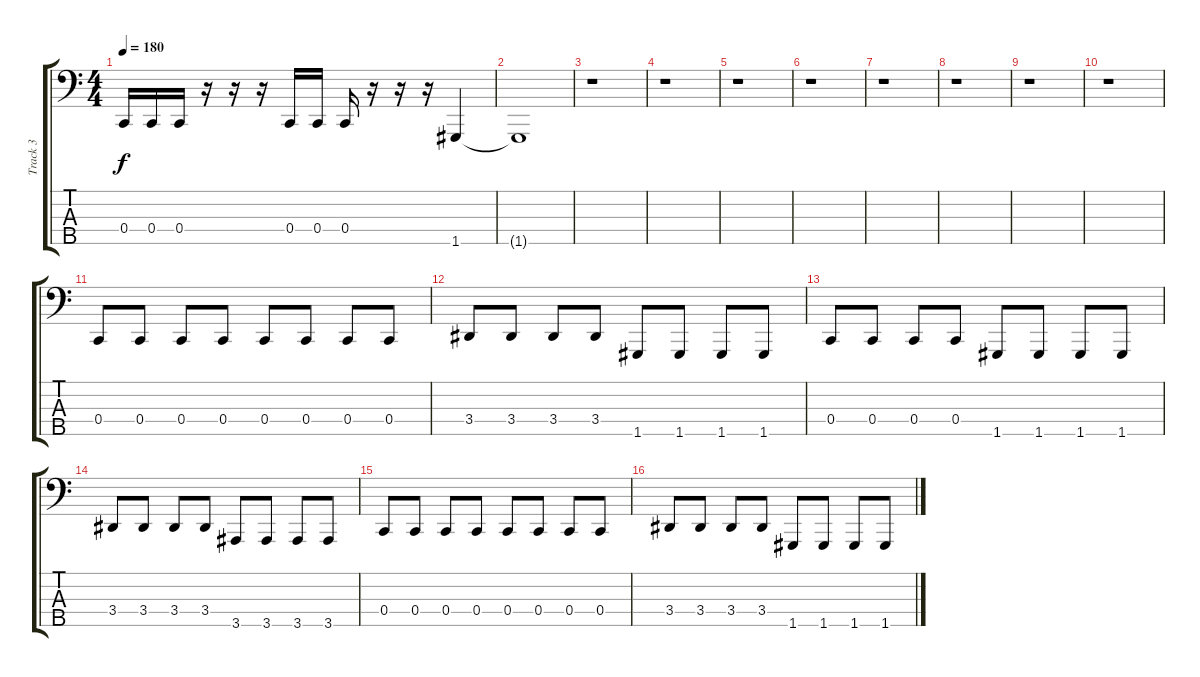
\track ("Track 3" "Track 3") {instrument electricbasspick}
\staff {score tabs}
\tuning (Eb2 Bb1 F1 C1 G0) {hide}
\ts (4 4)
\tempo 180
\clef f4
\ks c
0.4.16{dy f} 0.4.16 0.4.16 r.16 r.16 r.16 0.4.16 0.4.16 0.4.16 r.16 r.16 r.16 1.5.4 |
1.5{t}.1 |
r.1 |
r.1 |
r.1 |
r.1 |
r.1 |
r.1 |
r.1 |
r.1 |
0.4.8 0.4.8 0.4.8 0.4.8 0.4.8 0.4.8 0.4.8 0.4.8 |
3.4.8 3.4.8 3.4.8 3.4.8 1.5.8 1.5.8 1.5.8 1.5.8 |
0.4.8 0.4.8 0.4.8 0.4.8 1.5.8 1.5.8 1.5.8 1.5.8 |
3.4.8 3.4.8 3.4.8 3.4.8 3.5.8 3.5.8 3.5.8 3.5.8 |
0.4.8 0.4.8 0.4.8 0.4.8 0.4.8 0.4.8 0.4.8 0.4.8 |
3.4.8 3.4.8 3.4.8 3.4.8 1.5.8 1.5.8 1.5.8 1.5.8
